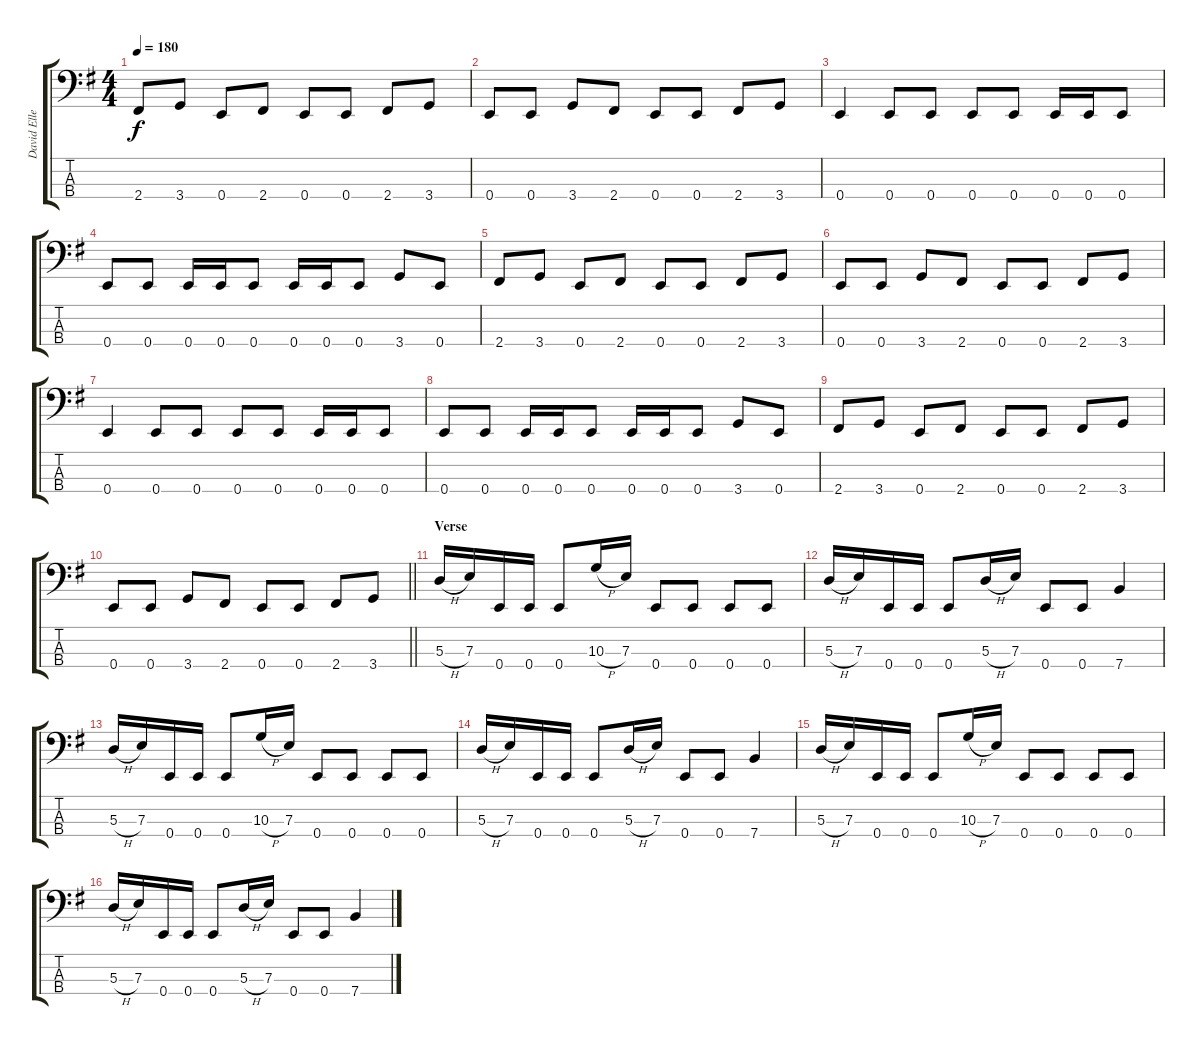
\track ("David Ellefson" "David Elle") {instrument electricbasspick}
\staff {score tabs}
\tuning (G2 D2 A1 E1) {hide}
\ts (4 4)
\tempo 180
\clef f4
\ks g
2.4.8{dy f} 3.4.8 0.4.8 2.4.8 0.4.8 0.4.8 2.4.8 3.4.8 |
0.4.8 0.4.8 3.4.8 2.4.8 0.4.8 0.4.8 2.4.8 3.4.8 |
0.4.4 0.4.8 0.4.8 0.4.8 0.4.8 0.4.16 0.4.16 0.4.8 |
0.4.8 0.4.8 0.4.16 0.4.16 0.4.8 0.4.16 0.4.16 0.4.8 3.4.8 0.4.8 |
2.4.8 3.4.8 0.4.8 2.4.8 0.4.8 0.4.8 2.4.8 3.4.8 |
0.4.8 0.4.8 3.4.8 2.4.8 0.4.8 0.4.8 2.4.8 3.4.8 |
0.4.4 0.4.8 0.4.8 0.4.8 0.4.8 0.4.16 0.4.16 0.4.8 |
0.4.8 0.4.8 0.4.16 0.4.16 0.4.8 0.4.16 0.4.16 0.4.8 3.4.8 0.4.8 |
2.4.8 3.4.8 0.4.8 2.4.8 0.4.8 0.4.8 2.4.8 3.4.8 |
\barLineRight lightlight
0.4.8 0.4.8 3.4.8 2.4.8 0.4.8 0.4.8 2.4.8 3.4.8 |
\section ("" "Verse")
5.3{h}.16 7.3.16 0.4.16 0.4.16 0.4.8 10.3{h}.16 7.3.16 0.4.8 0.4.8 0.4.8 0.4.8 |
5.3{h}.16 7.3.16 0.4.16 0.4.16 0.4.8 5.3{h}.16 7.3.16 0.4.8 0.4.8 7.4.4 |
5.3{h}.16 7.3.16 0.4.16 0.4.16 0.4.8 10.3{h}.16 7.3.16 0.4.8 0.4.8 0.4.8 0.4.8 |
5.3{h}.16 7.3.16 0.4.16 0.4.16 0.4.8 5.3{h}.16 7.3.16 0.4.8 0.4.8 7.4.4 |
5.3{h}.16 7.3.16 0.4.16 0.4.16 0.4.8 10.3{h}.16 7.3.16 0.4.8 0.4.8 0.4.8 0.4.8 |
5.3{h}.16 7.3.16 0.4.16 0.4.16 0.4.8 5.3{h}.16 7.3.16 0.4.8 0.4.8 7.4.4
